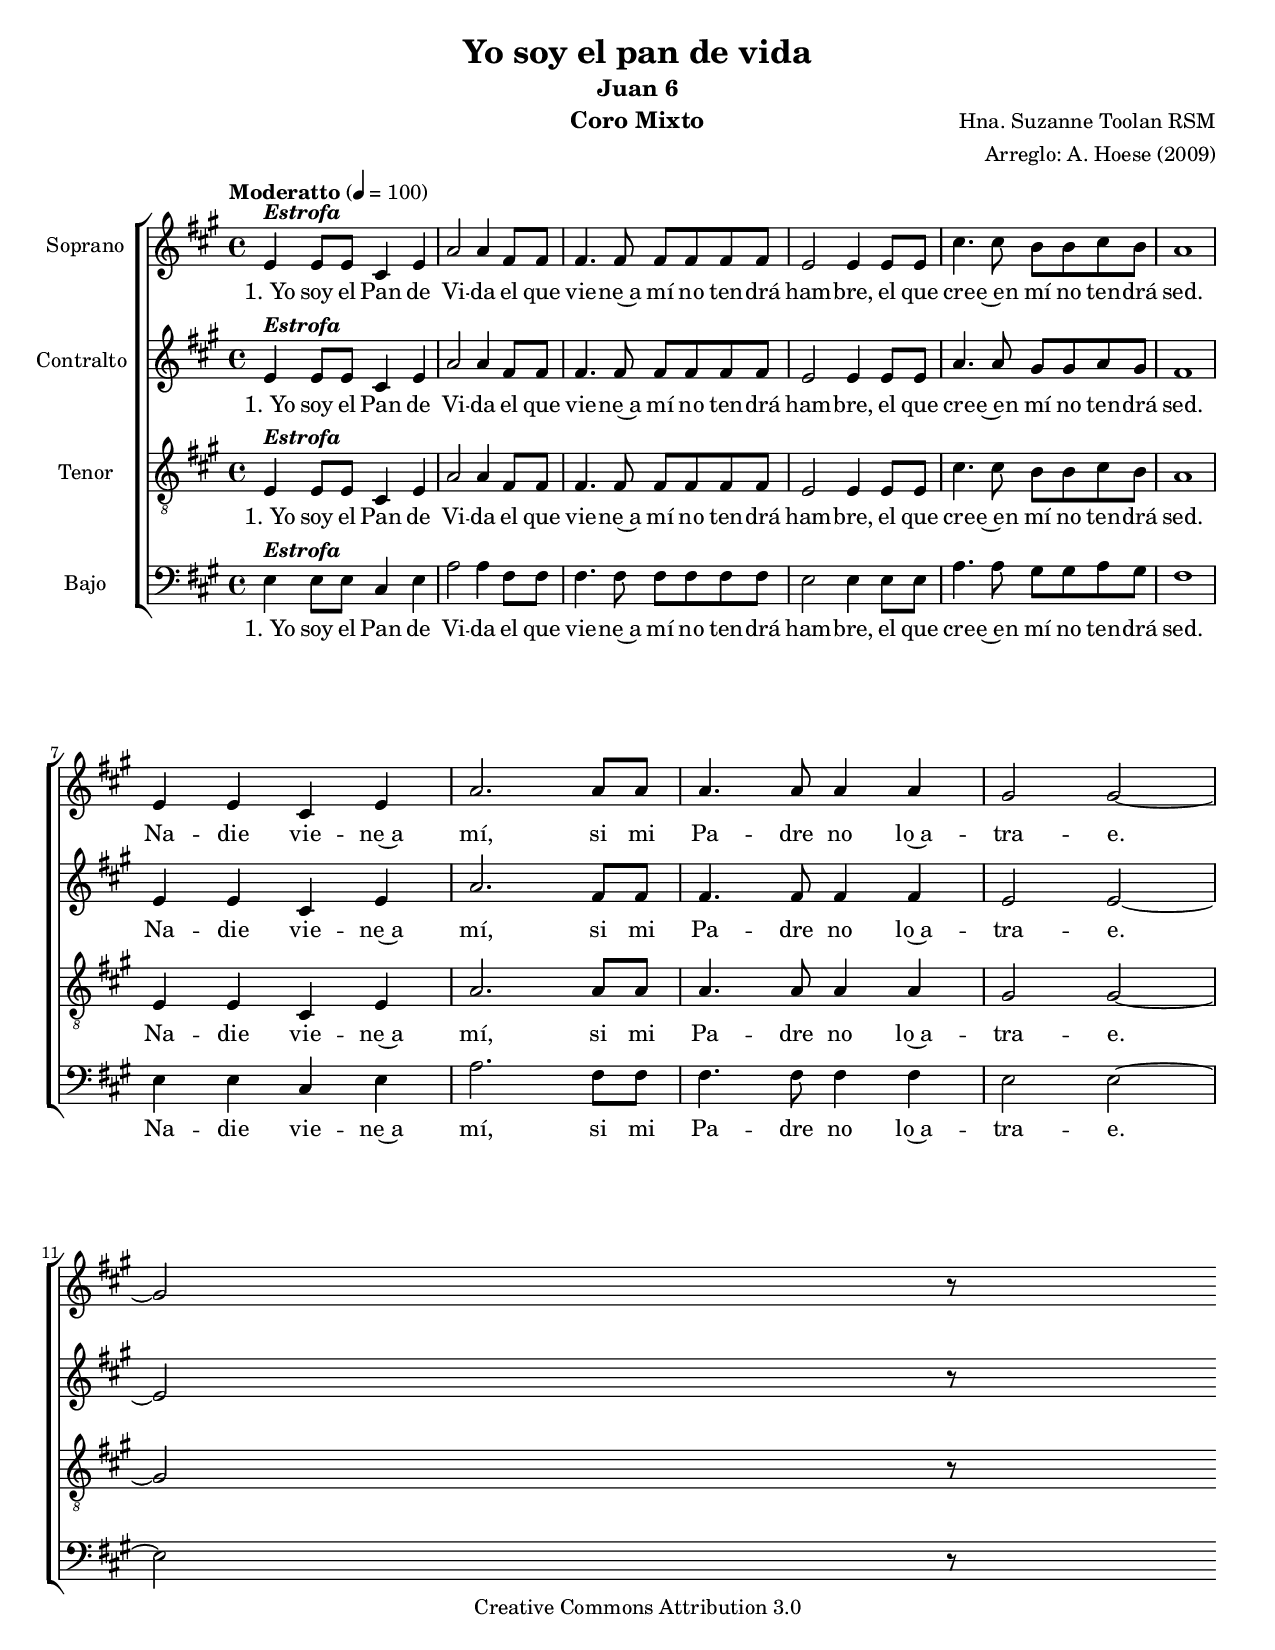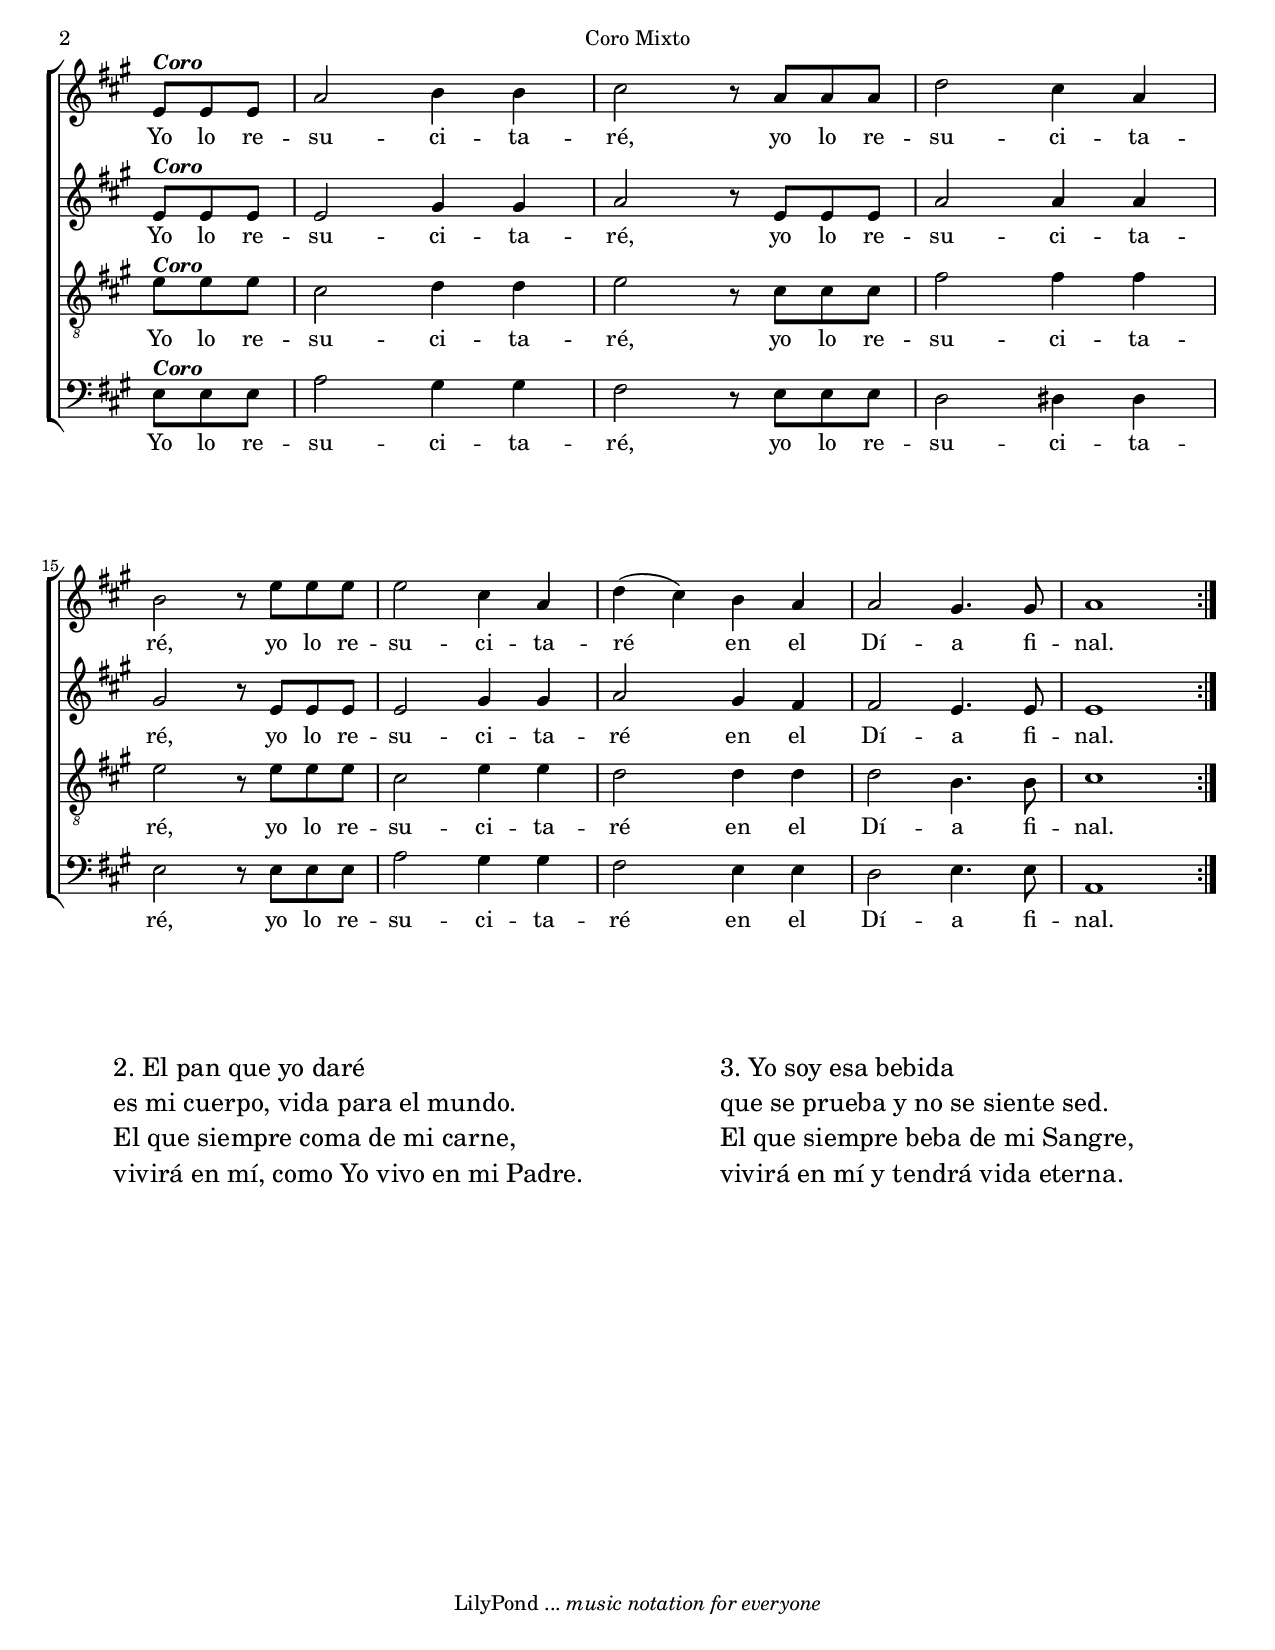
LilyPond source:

% ****************************************************************
%	Yo soy el pan de vida - Coro Mixto
%	by serach.sam@
% ****************************************************************
\language "espanol"
\version "2.19.80"

\include "melodia.ily"

#(set-global-staff-size 18)

\header {
  title = \titulo
  subtitle = \subtitulo
  instrument = "Coro Mixto"
  composer = \autor
  arranger = \arreglo
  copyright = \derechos
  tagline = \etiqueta
  breakbefore = ##t
}

% --- Musica

% --- Letra

\score {
  <<
    \new ChoirStaff <<
      \new Staff <<
        \set Staff.instrumentName = #"Soprano "
        \new Voice = "soprano" << \global \soprano >>
        \new Lyrics \lyricsto "soprano" \letra
      >>
      \new Staff <<
        \set Staff.instrumentName = #"Contralto "
        \new Voice = "alto" << \global \alto >>
        \new Lyrics \lyricsto "alto" \letra
      >>
      \new Staff <<
        \set Staff.instrumentName = #"Tenor "
        \new Voice = "tenor" << \global \tenor >>
        \new Lyrics \lyricsto "tenor" \letra
      >>
      \new Staff <<
        \set Staff.instrumentName = #"Bajo "
        \new Voice = "bajo" << \global \bajo >>
        \new Lyrics \lyricsto "bajo" \letra
      >>
    >>
  >>
  \midi {}
  \layout {}
}

\letras

\paper {
  #(set-paper-size "letter")
}

%{
convert-ly (GNU LilyPond) 2.19.83  convert-ly: Procesando «»...
Aplicando la conversión:     El documento no ha cambiado.
%}
